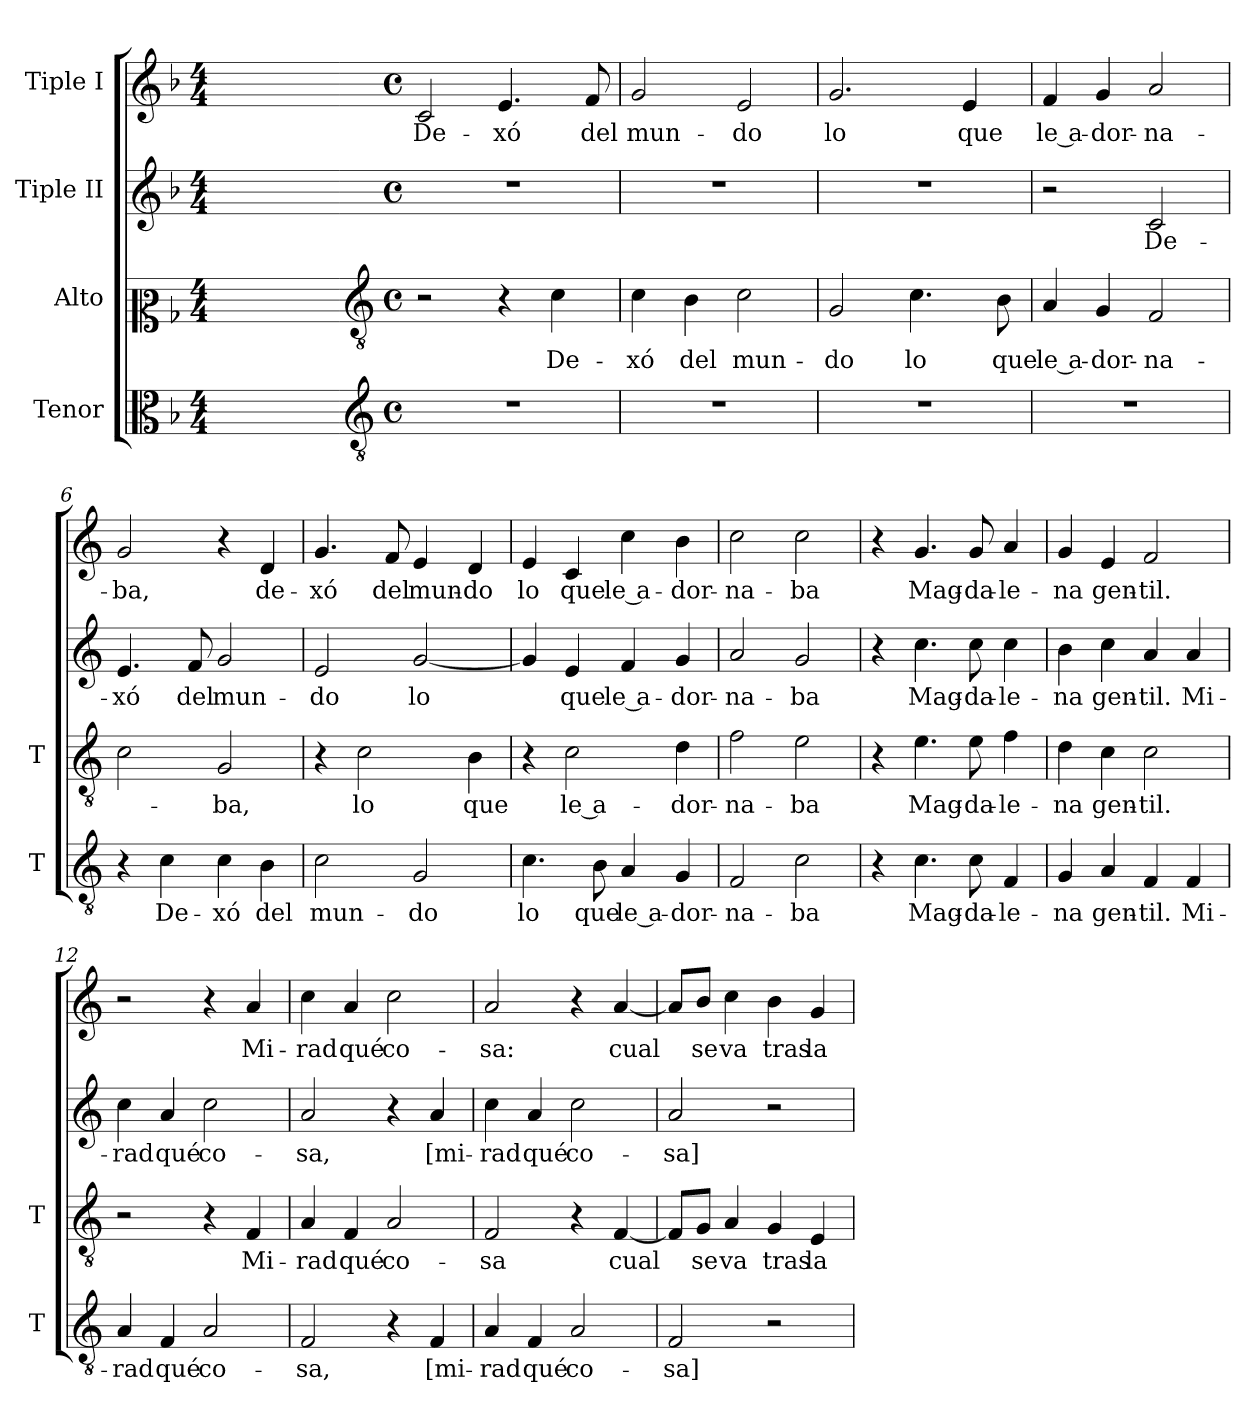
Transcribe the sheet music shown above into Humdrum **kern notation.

**kern	**text	**kern	**text	**kern	**text	**kern	**text
*part4	*part4	*part3	*part3	*part2	*part2	*part1	*part1
*staff4	*staff4	*staff3	*staff3	*staff2	*staff2	*staff1	*staff1
*I"Tenor	*	*I"Alto	*	*I"Tiple II	*	*I"Tiple I	*
*I'T	*	*I'T	*	*	*	*	*
*clefC3	*	*clefC2	*	*clefG2	*	*clefG2	*
*ITrd7c12	*	*ITrd7c12	*	*	*	*	*
*k[b-]	*	*k[b-]	*	*k[b-]	*	*k[b-]	*
*F:	*	*F:	*	*F:	*	*F:	*
*M4/4	*	*M4/4	*	*M4/4	*	*M4/4	*
=1	=1	=1	=1	=1	=1	=1	=1
1ryy	.	1ryy	.	1ryy	.	1ryy	.
=2-	=2-	=2-	=2-	=2-	=2-	=2-	=2-
*clefGv2	*	*clefGv2	*	*	*	*	*
*k[]	*	*k[]	*	*k[]	*	*k[]	*
*C:	*	*C:	*	*C:	*	*C:	*
*M4/4	*	*M4/4	*	*M4/4	*	*M4/4	*
*met(c)	*	*met(c)	*	*met(c)	*	*met(c)	*
!	!	!	!	!	!	!	!LO:LY:b
1r	.	2r	.	1r	.	2c/	De-
!	!	!	!	!	!	!	!LO:LY:b
.	.	4r	.	.	.	4.e/	-xó
!	!	!	!LO:LY:b	!	!	!	!
.	.	4C\	De-	.	.	.	.
!	!	!	!	!	!	!	!LO:LY:b
.	.	.	.	.	.	8f/	del
=3	=3	=3	=3	=3	=3	=3	=3
!	!	!	!LO:LY:b	!	!	!	!LO:LY:b
1r	.	4C\	-xó	1r	.	2g/	mun-
!	!	!	!LO:LY:b	!	!	!	!
.	.	4BB\	del	.	.	.	.
!	!	!	!LO:LY:b	!	!	!	!LO:LY:b
.	.	2C\	mun-	.	.	2e/	-do
=4	=4	=4	=4	=4	=4	=4	=4
!	!	!	!LO:LY:b	!	!	!	!LO:LY:b
1r	.	2GG/	-do	1r	.	2.g/	lo
!	!	!	!LO:LY:b	!	!	!	!
.	.	4.C\	lo	.	.	.	.
!	!	!	!	!	!	!	!LO:LY:b
.	.	.	.	.	.	4e/	que
!	!	!	!LO:LY:b	!	!	!	!
.	.	8BB\	que	.	.	.	.
=5	=5	=5	=5	=5	=5	=5	=5
!	!	!	!LO:LY:b	!	!	!	!LO:LY:b
1r	.	4AA/	le a-	2r	.	4f/	le a-
!	!	!	!LO:LY:b	!	!	!	!LO:LY:b
.	.	4GG/	-dor-	.	.	4g/	-dor-
!	!	!	!LO:LY:b	!	!LO:LY:b	!	!LO:LY:b
.	.	2FF/	-na-	2c/	De-	2a/	-na-
=6	=6	=6	=6	=6	=6	=6	=6
!	!	!	!	!	!LO:LY:b	!	!LO:LY:b
4r	.	2C\	.	4.e/	-xó	2g/	-ba,
!	!LO:LY:b	!	!	!	!	!	!
4C\	De-	.	.	.	.	.	.
!	!	!	!	!	!LO:LY:b	!	!
.	.	.	.	8f/	del	.	.
!	!LO:LY:b	!	!LO:LY:b	!	!LO:LY:b	!	!
4C\	-xó	2GG/	-ba,	2g/	mun-	4r	.
!	!LO:LY:b	!	!	!	!	!	!LO:LY:b
4BB\	del	.	.	.	.	4d/	de-
=7	=7	=7	=7	=7	=7	=7	=7
!	!LO:LY:b	!	!	!	!LO:LY:b	!	!LO:LY:b
2C\	mun-	4r	.	2e/	-do	4.g/	-xó
!	!	!	!LO:LY:b	!	!	!	!
.	.	2C\	lo	.	.	.	.
!	!	!	!	!	!	!	!LO:LY:b
.	.	.	.	.	.	8f/	del
!	!LO:LY:b	!	!	!	!LO:LY:b	!	!LO:LY:b
2GG/	-do	.	.	[<2g/	lo	4e/	mun-
!	!	!	!LO:LY:b	!	!	!	!LO:LY:b
.	.	4BB\	que	.	.	4d/	-do
!!LO:LB:g=z
=8	=8	=8	=8	=8	=8	=8	=8
!	!LO:LY:b	!	!	!	!	!	!LO:LY:b
4.C\	lo	4r	.	4g/]	.	4e/	lo
!	!	!	!LO:LY:b	!	!LO:LY:b	!	!LO:LY:b
.	.	2C\	le a-	4e/	que	4c/	que
!	!LO:LY:b	!	!	!	!	!	!
8BB\	que	.	.	.	.	.	.
!	!LO:LY:b	!	!	!	!LO:LY:b	!	!LO:LY:b
4AA/	le a-	.	.	4f/	le a-	4cc\	le a-
!	!LO:LY:b	!	!LO:LY:b	!	!LO:LY:b	!	!LO:LY:b
4GG/	-dor-	4D\	-dor-	4g/	-dor-	4b\	-dor-
=9	=9	=9	=9	=9	=9	=9	=9
!	!LO:LY:b	!	!LO:LY:b	!	!LO:LY:b	!	!LO:LY:b
2FF/	-na-	2F\	-na-	2a/	-na-	2cc\	-na-
!	!LO:LY:b	!	!LO:LY:b	!	!LO:LY:b	!	!LO:LY:b
2C\	-ba	2E\	-ba	2g/	-ba	2cc\	-ba
=10	=10	=10	=10	=10	=10	=10	=10
4r	.	4r	.	4r	.	4r	.
!	!LO:LY:b	!	!LO:LY:b	!	!LO:LY:b	!	!LO:LY:b
4.C\	Mag-	4.E\	Mag-	4.cc\	Mag-	4.g/	Mag-
!	!LO:LY:b	!	!LO:LY:b	!	!LO:LY:b	!	!LO:LY:b
8C\	-da-	8E\	-da-	8cc\	-da-	8g/	-da-
!	!LO:LY:b	!	!LO:LY:b	!	!LO:LY:b	!	!LO:LY:b
4FF/	-le-	4F\	-le-	4cc\	-le-	4a/	-le-
=11	=11	=11	=11	=11	=11	=11	=11
!	!LO:LY:b	!	!LO:LY:b	!	!LO:LY:b	!	!LO:LY:b
4GG/	-na	4D\	-na	4b\	-na	4g/	-na
!	!LO:LY:b	!	!LO:LY:b	!	!LO:LY:b	!	!LO:LY:b
4AA/	gen-	4C\	gen-	4cc\	gen-	4e/	gen-
!	!LO:LY:b	!	!LO:LY:b	!	!LO:LY:b	!	!LO:LY:b
4FF/	-til.	2C\	-til.	4a/	-til.	2f/	-til.
!	!LO:LY:b	!	!	!	!LO:LY:b	!	!
4FF/	Mi-	.	.	4a/	Mi-	.	.
=12	=12	=12	=12	=12	=12	=12	=12
!	!LO:LY:b	!	!	!	!LO:LY:b	!	!
4AA/	-rad	2r	.	4cc\	-rad	2r	.
!	!LO:LY:b	!	!	!	!LO:LY:b	!	!
4FF/	qué	.	.	4a/	qué	.	.
!	!LO:LY:b	!	!	!	!LO:LY:b	!	!
2AA/	co-	4r	.	2cc\	co-	4r	.
!	!	!	!LO:LY:b	!	!	!	!LO:LY:b
.	.	4FF/	Mi-	.	.	4a/	Mi-
=13	=13	=13	=13	=13	=13	=13	=13
!	!LO:LY:b	!	!LO:LY:b	!	!LO:LY:b	!	!LO:LY:b
2FF/	-sa,	4AA/	-rad	2a/	-sa,	4cc\	-rad
!	!	!	!LO:LY:b	!	!	!	!LO:LY:b
.	.	4FF/	qué	.	.	4a/	qué
!	!	!	!LO:LY:b	!	!	!	!LO:LY:b
4r	.	2AA/	co-	4r	.	2cc\	co-
!	!LO:LY:b	!	!	!	!LO:LY:b	!	!
4FF/	[mi-	.	.	4a/	[mi-	.	.
=14	=14	=14	=14	=14	=14	=14	=14
!	!LO:LY:b	!	!LO:LY:b	!	!LO:LY:b	!	!LO:LY:b
4AA/	-rad	2FF/	-sa	4cc\	-rad	2a/	-sa:
!	!LO:LY:b	!	!	!	!LO:LY:b	!	!
4FF/	qué	.	.	4a/	qué	.	.
!	!LO:LY:b	!	!	!	!LO:LY:b	!	!
2AA/	co-	4r	.	2cc\	co-	4r	.
!	!	!	!LO:LY:b	!	!	!	!LO:LY:b
.	.	[<4FF/	cual	.	.	[<4a/	cual
=15	=15	=15	=15	=15	=15	=15	=15
!	!LO:LY:b	!	!	!	!LO:LY:b	!	!
2FF/	-sa]	8FF/L]	.	2a/	-sa]	8a/L]	.
!	!	!	!LO:LY:b	!	!	!	!LO:LY:b
.	.	8GG/J	se	.	.	8b/J	se
!	!	!	!LO:LY:b	!	!	!	!LO:LY:b
.	.	4AA/	va	.	.	4cc\	va
!	!	!	!LO:LY:b	!	!	!	!LO:LY:b
2r	.	4GG/	tras	2r	.	4b\	tras
!	!	!	!LO:LY:b	!	!	!	!LO:LY:b
.	.	4EE/	la	.	.	4g/	la
=	=	=	=	=	=	=	=
*-	*-	*-	*-	*-	*-	*-	*-
